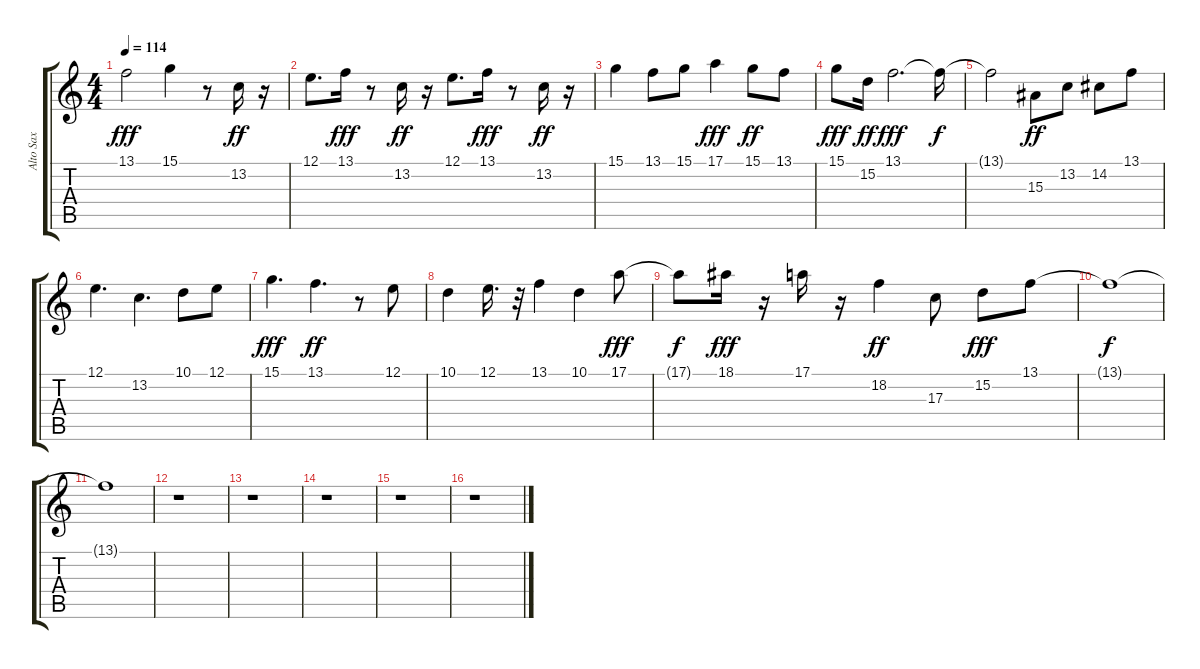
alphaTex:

\track ("Alto Sax" "Alto Sax") {instrument altosax}
\staff {score tabs}
\tuning (E4 B3 G3 D3 A2 E2) {hide}
\ts (4 4)
\tempo 114
\clef g2
\ks c
13.1.2{dy fff} 15.1.4 r.8 13.2.16{dy ff} r.16 |
12.1.8{d} 13.1.16{dy fff} r.8 13.2.16{dy ff} r.16 12.1.8{d} 13.1.16{dy fff} r.8 13.2.16{dy ff} r.16 |
15.1.4 13.1.8 15.1.8 17.1.4{dy fff} 15.1.8{dy ff} 13.1.8 |
15.1.8{dy fff} 15.2.16{dy ff} 13.1.2{d dy fff} 13.1{t}.16{dy f} |
13.1{t}.2 15.3.8{dy ff} 13.2.8 14.2.8 13.1.8 |
12.1.4{d} 13.2.4{d} 10.1.8 12.1.8 |
15.1.4{d dy fff} 13.1.4{d dy ff} r.8 12.1.8 |
10.1.4 12.1.16{d} r.32 13.1.4 10.1.4 17.1.8{dy fff} |
17.1{t}.8{dy f} 18.1.16{dy fff} r.16 17.1.16 r.16 18.2.4{dy ff} 17.3.8 15.2.8{dy fff} 13.1.8 |
13.1{t}.1{dy f} |
13.1{t}.1 |
r.1 |
r.1 |
r.1 |
r.1 |
r.1
